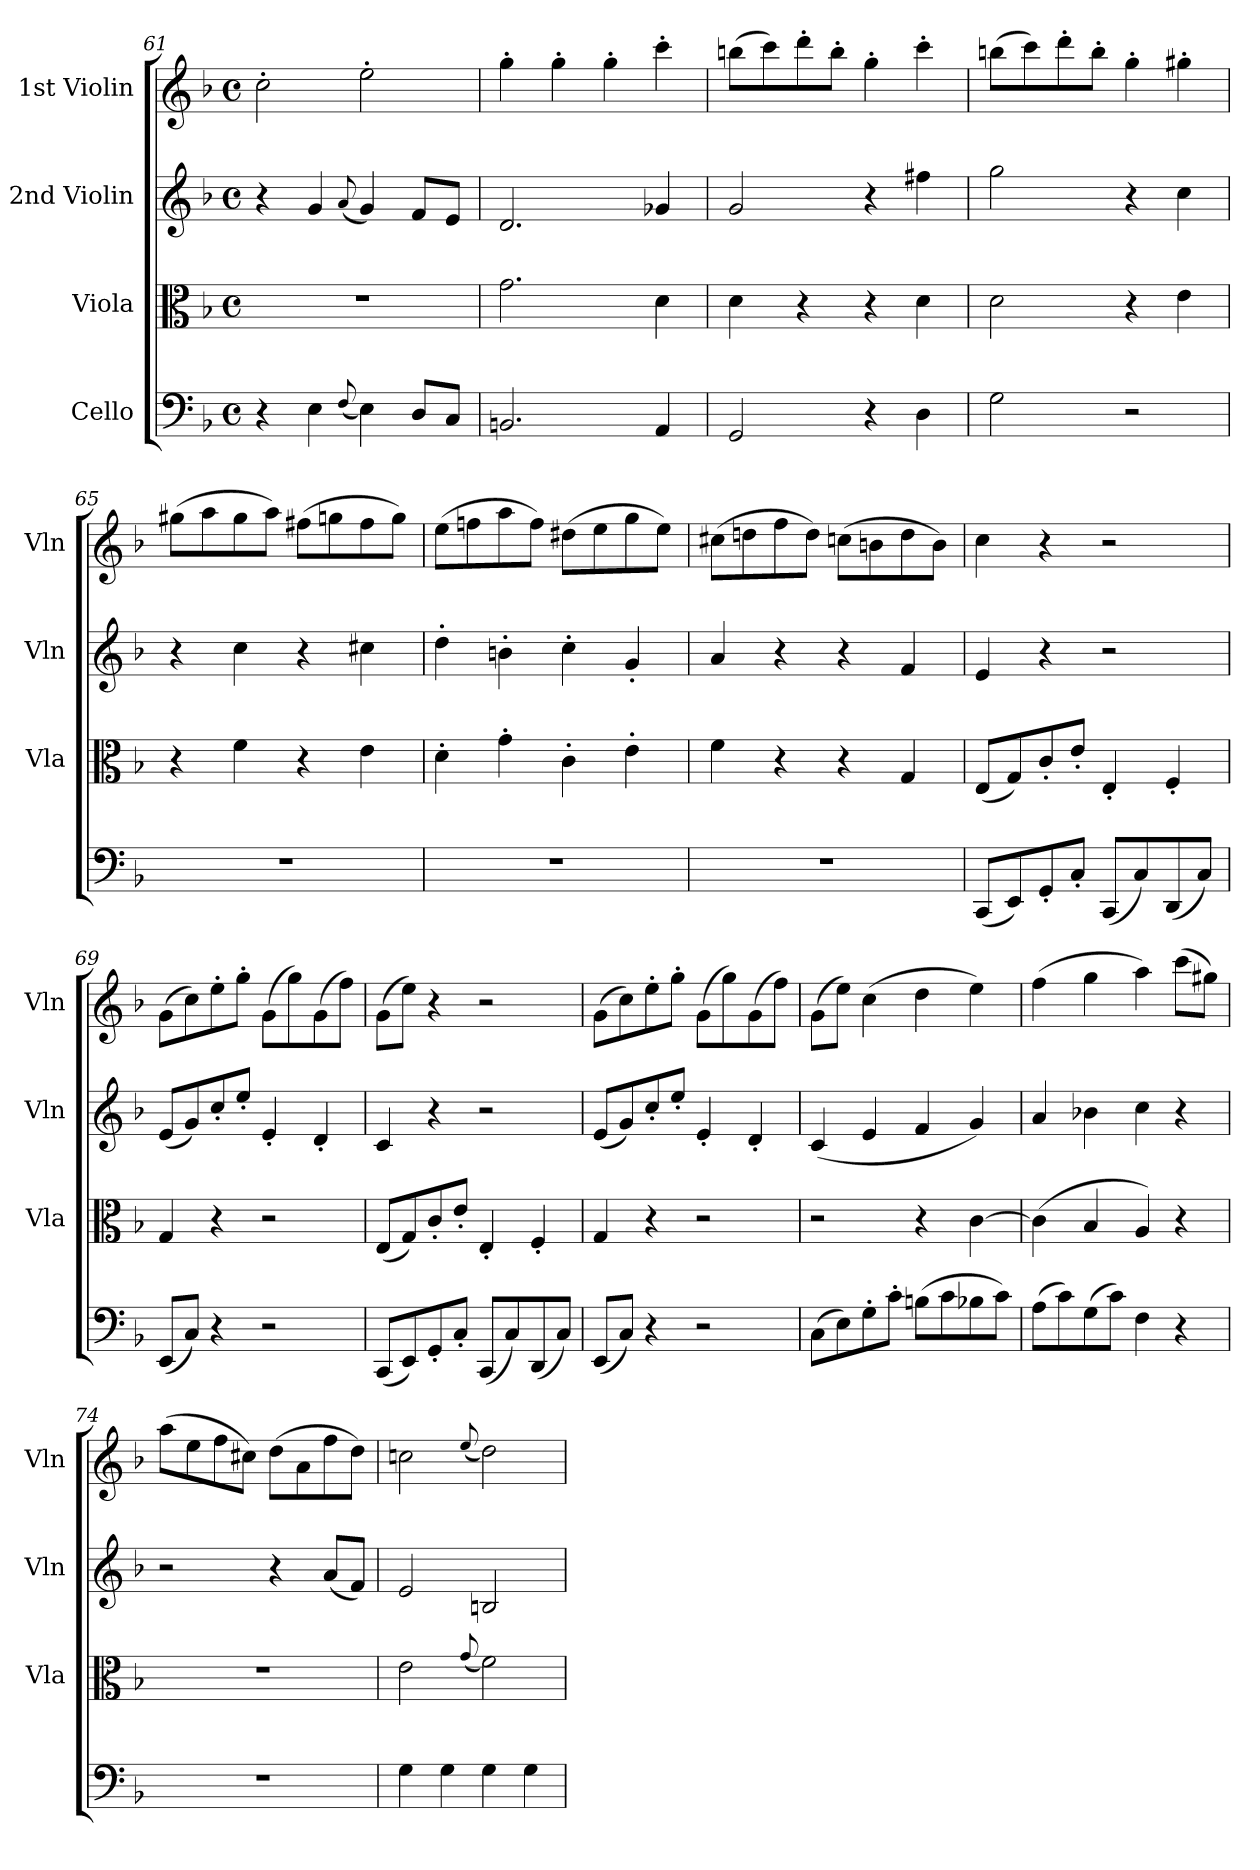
**kern	**kern	**kern	**kern
*part4	*part3	*part2	*part1
*staff4	*staff3	*staff2	*staff1
*I"Cello	*I"Viola	*I"2nd Violin	*I"1st Violin
*	*I'Vla	*I'Vln	*I'Vln
*clefF4	*clefC3	*clefG2	*clefG2
*k[b-]	*k[b-]	*k[b-]	*k[b-]
*F:	*F:	*F:	*F:
*M4/4	*M4/4	*M4/4	*M4/4
*met(c)	*met(c)	*met(c)	*met(c)
=61	=61	=61	=61
4r	1r	4r	2cc'
4E	.	4g	.
(8qqF/	.	(8qqa/	.
4E)	.	4g)	2ee'
8DL	.	8fL	.
8CJ	.	8eJ	.
=62	=62	=62	=62
2.BBn	2.g	2.d	4gg'
.	.	.	4gg'
.	.	.	4gg'
4AA	4d	4g-X	4ccc'
=63	=63	=63	=63
2GG	4d	2g	(8bbnL
.	.	.	8ccc)
.	4r	.	8ddd'
.	.	.	8bb'J
4r	4r	4r	4gg'
4D	4d	4ff#X	4ccc'
=64	=64	=64	=64
2G	2d	2gg	(8bbnL
.	.	.	8ccc)
.	.	.	8ddd'
.	.	.	8bb'J
2r	4r	4r	4gg'
.	4e	4cc	4gg#X'
=65	=65	=65	=65
1r	4r	4r	(8gg#XL
.	.	.	8aa
.	4f	4cc	8gg#
.	.	.	8aaJ)
.	4r	4r	(8ff#XL
.	.	.	8ggn
.	4e	4cc#X	8ff#
.	.	.	8ggJ)
=66	=66	=66	=66
1r	4d'	4dd'	(8eeL
.	.	.	8ffn
.	4g'	4bn'	8aa
.	.	.	8ffJ)
.	4c'	4cc'	(8dd#XL
.	.	.	8ee
.	4e'	4g'	8gg
.	.	.	8eeJ)
=67	=67	=67	=67
1r	4f	4a	(8cc#XL
.	.	.	8ddn
.	4r	4r	8ff
.	.	.	8ddJ)
.	4r	4r	(8ccnL
.	.	.	8bn
.	4G	4f	8dd
.	.	.	8bJ)
=68	=68	=68	=68
(8CCL	(8EL	4e	4cc
8EE)	8G)	.	.
8GG'	8c'	4r	4r
8C'J	8e'J	.	.
(8CCL	4E'	2r	2r
8C)	.	.	.
(8DD	4F'	.	.
8CJ)	.	.	.
=69	=69	=69	=69
(8EEL	4G	(8eL	(8gL
8CJ)	.	8g)	8cc)
4r	4r	8cc'	8ee'
.	.	8ee'J	8gg'J
2r	2r	4e'	(8gL
.	.	.	8gg)
.	.	4d'	(8g
.	.	.	8ffJ)
=70	=70	=70	=70
(8CCL	(8EL	4c	(8gL
8EE)	8G)	.	8eeJ)
8GG'	8c'	4r	4r
8C'J	8e'J	.	.
(8CCL	4E'	2r	2r
8C)	.	.	.
(8DD	4F'	.	.
8CJ)	.	.	.
=71	=71	=71	=71
(8EEL	4G	(8eL	(8gL
8CJ)	.	8g)	8cc)
4r	4r	8cc'	8ee'
.	.	8ee'J	8gg'J
2r	2r	4e'	(8gL
.	.	.	8gg)
.	.	4d'	(8g
.	.	.	8ffJ)
=72	=72	=72	=72
(8CL	2r	(4c	(8gL
8E)	.	.	8eeJ)
8G'	.	4e	(4cc
8c'J	.	.	.
(8BnL	4r	4f	4dd
8c	.	.	.
8B-X	[4c	4g)	4ee)
8cJ)	.	.	.
=73	=73	=73	=73
(8AL	(4c]	4a	(4ff
8c)	.	.	.
(8G	4B-	4b-X	4gg
8cJ)	.	.	.
4F	4A)	4cc	4aa)
4r	4r	4r	(8cccL
.	.	.	8gg#XJ)
=74	=74	=74	=74
1r	1r	2r	(8aaL
.	.	.	8ee
.	.	.	8ff
.	.	.	8cc#XJ)
.	.	4r	(8ddL
.	.	.	8a
.	.	(8aL	8ff
.	.	8fJ)	8ddJ)
=75	=75	=75	=75
4G	2e	2e	2ccn
4G	.	.	.
.	(8qqg/	.	(8qqee/
4G	2f)	2Bn	2dd)
4G	.	.	.
=	=	=	=
*-	*-	*-	*-
